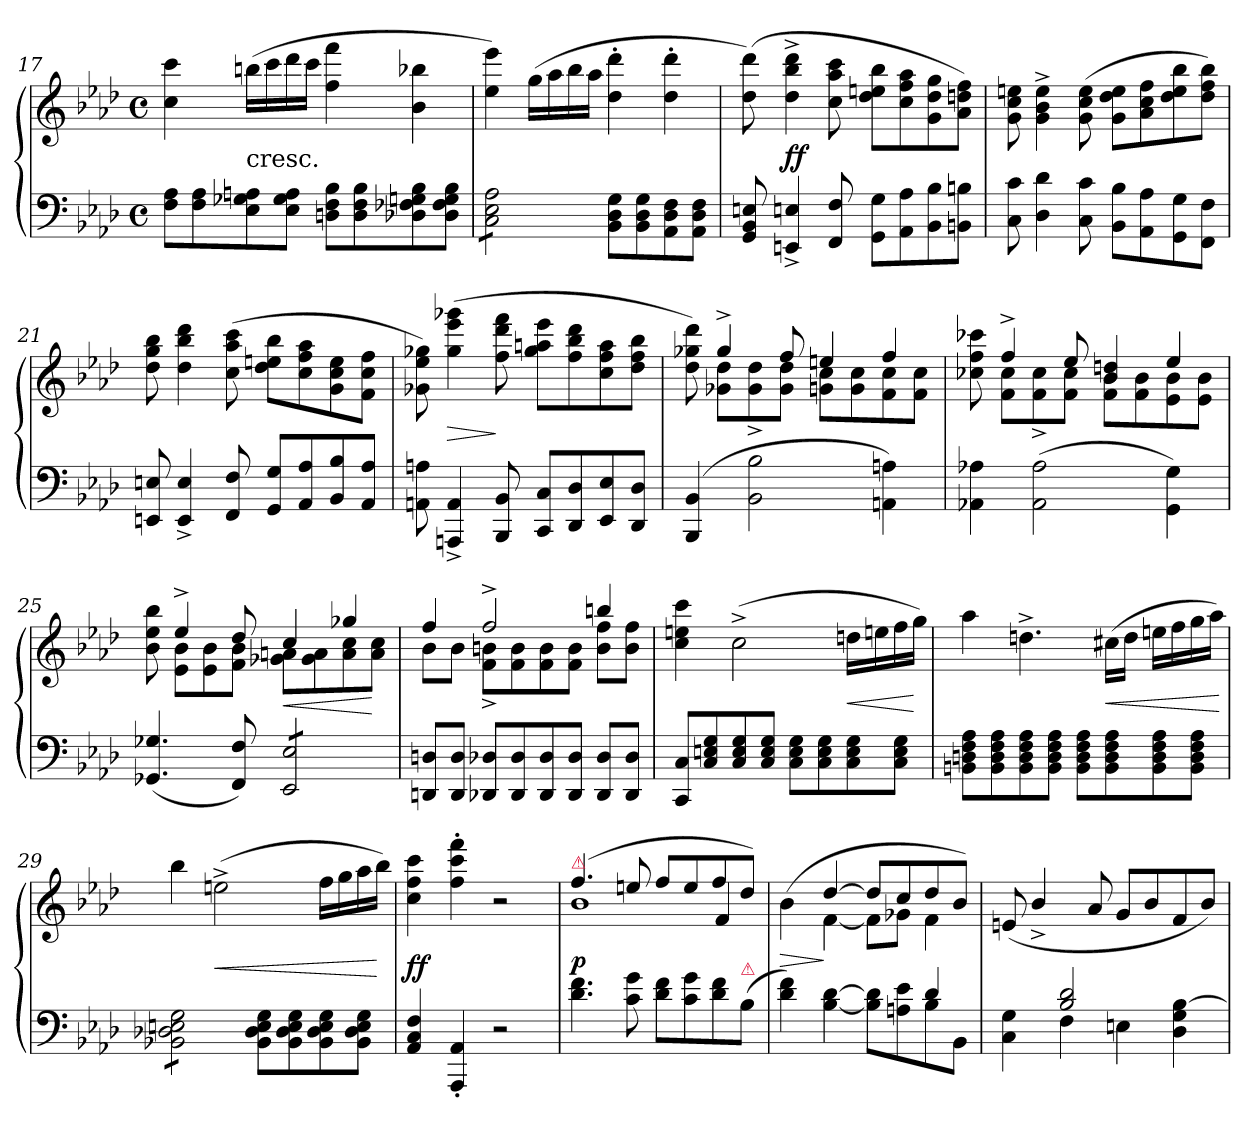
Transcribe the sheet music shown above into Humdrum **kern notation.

**kern	**kern	**dynam
*part1	*part1	*part1
*staff2	*staff1	*staff1/2
*clefF4	*clefG2	*
*k[b-e-a-d-]	*k[b-e-a-d-]	*
*f:	*f:	*
*M4/4	*M4/4	*
*met(c)	*met(c)	*
=17	=17	=17
8F!\ 8A-!\L	4cc! 4ccc!	.
8F!\ 8A-!\	.	.
!	!LO:TX:c:t=cresc.	!
8E-!\ 8G-X!\ 8An!\	(>16bbn!\LL	.
.	16ccc!\	.
8E-!\ 8G-!\ 8A!\J	16ddd-!\	.
.	16ccc!\JJ	.
8Dn!\ 8F!\ 8B-!\L	4ff! 4fff!	.
8D!\ 8F!\ 8B-!\	.	.
8D-X!\ 8F-X!\ 8Gn!\ 8B-!\	4b-! 4bb-X!	.
8D-!\ 8F-!\ 8G!\ 8B-!\J	.	.
=18	=18	=18
*tremolo	*	*
8C! 8E-! 8A-!L	4ee-! 4eee-!)	.
8C! 8E-! 8A-!	.	.
8C! 8E-! 8A-!	(>16gg!\LL	.
.	16aa-!\	.
8C! 8E-! 8A-!J	16bb-!\	.
*Xtremolo	*	*
.	16aa-!\JJ	.
8BB-!\ 8D-!\ 8G!\L	4dd-!'> 4ddd-!'>	.
8BB-!\ 8D-!\ 8G!\	.	.
8AA-!\ 8D-!\ 8F!\	4dd-!'> 4ddd-!'>	.
8AA-!\ 8D-!\ 8F!\J	.	.
=19	=19	=19
8GG! 8BB-! 8En!	(>8dd-! 8ddd-!)	.
4EEn!^> 4En!^>	4dd-!^> 4bb-!^> 4ddd-!^>	ff
8FF! 8F!	8cc! 8aa-! 8ccc!	.
8GG!\ 8G!\L	8dd-!\ 8een!\ 8bb-!\L	.
8AA-!\ 8A-!\	8cc!\ 8ff!\ 8aa-!\	.
8BB-!\ 8B-!\	8g!\ 8dd-!\ 8gg!\	.
8BBn!\ 8Bn!\J	8a-!\ 8ddn!\ 8ff!\J)	.
=20	=20	=20
8C! 8c!	8g! 8cc! 8een!	.
4D-! 4d-!	4g!^< 4b-!^< 4ee!^<	.
8C! 8c!	(>8g! 8cc! 8ee!	.
8BB-!\ 8B-!\L	8g!\ 8dd-!\ 8ee!\L	.
8AA-!\ 8A-!\	8a-!\ 8cc!\ 8ff!\	.
8GG!\ 8G!\	8dd-!\ 8ee!\ 8bb-!\	.
8FF!\ 8F!\J	8dd-!\ 8ff!\ 8bb-!\J)	.
=21	=21	=21
8EEn! 8En!	8dd-! 8gg! 8bb-!	.
4EE!^> 4E!^>	4dd-! 4bb-! 4ddd-!	.
8FF! 8F!	(>8cc! 8aa-! 8ccc!	.
8GG!/ 8G!/L	8dd-!\ 8een!\ 8bb-!\L	.
8AA-!/ 8A-!/	8cc!\ 8ff!\ 8aa-!\	.
8BB-!/ 8B-!/	8g!\ 8cc!\ 8ee!\	.
8AA-!/ 8A-!/J	8f!\ 8cc!\ 8ff!\J	.
=22	=22	=22
8AAn!\ 8An!\	8g-X! 8ee-! 8gg-X!)	.
4AAAn!^> 4AA!^>	(>4gg-! 4eee-! 4ggg-X!	>
8BBB-! 8BB-!	8ff! 8ddd-! 8fff!	]
8CC! 8C!L	8gg-!\ 8aan!\ 8eee-!\L	.
8DD-! 8D-!	8ff!\ 8bb-!\ 8ddd-!\	.
8EE-! 8E-!	8cc!\ 8ff!\ 8aa!\	.
8DD-! 8D-!J	8dd-!\ 8ff!\ 8bb-!\J	.
=23	=23	=23
*	*^	*
(>4BBB-! 4BB-!	8ryy	8dd-! 8gg-X! 8ddd-!)	.
.	4gg-^>!	8g-X!\ 8dd-!\L	.
2BB-! 2B-!	.	8g-!^<\ 8dd-!^<\	.
.	8ff!	8g-!\ 8dd-!\J	.
.	4een!	8gn!\ 8cc!\L	.
.	.	8g!\ 8cc!\	.
4AAn! 4An!)	4ff!	8f!\ 8cc!\	.
.	.	8f!\ 8cc!\J	.
=24	=24	=24	=24
4AA-X! 4A-X!	8ryy	8cc-X! 8ff! 8ccc-X!	.
.	4ff^>!	8f!\ 8cc-!\L	.
(>2AA-! 2A-!	.	8f!^<\ 8cc-!^<\	.
.	8ee-!	8f!\ 8cc-!\J	.
.	4b-!/ 4ddn!/	8f!\ 8b-!\L	.
.	.	8f!\ 8b-!\	.
4GG!\ 4G!\)	4ee-!	8e-!\ 8b-!\	.
.	.	8e-!\ 8b-!\J	.
=25	=25	=25	=25
(>4.GG-X! 4.G-X!	8ryy	8b-! 8ee-! 8bb-!	.
.	4ee-^>!	8e-!\ 8b-!\L	.
.	.	8e-!\ 8b-!\	.
8FF! 8F!)	8dd-!	8f!\ 8b-!\J	.
*tremolo	*	*	*
8EE-! 8E-!L	4cc!	8g-X!\ 8an!\L	<
8EE-! 8E-!	.	8g-!\ 8a!\	.
8EE-! 8E-!	4gg-X!	8a!\ 8cc!\	.
8EE-! 8E-!J	.	8a!\ 8cc!\J	[
*Xtremolo	*	*	*
=26	=26	=26	=26
8DDn! 8Dn!L	4ff!	8b-!\L	.
8DD! 8D!J	.	8b-!\J	.
8DD-X! 8D-X!L	2ff^>!	8f!^<\ 8bn!^<\L	.
8DD-! 8D-!	.	8f!\ 8b!\	.
8DD-! 8D-!	.	8f!\ 8b!\	.
8DD-! 8D-!J	.	8f!\ 8b!\J	.
8DD-! 8D-!L	4bbn!	8b!\ 8ff!\L	.
8DD-! 8D-!J	.	8b!\ 8ff!\J	.
*	*v	*v	*
=27	=27	=27
8CC! 8C!L	4cc! 4een! 4ccc!	.
8C! 8En! 8G!	.	.
8C! 8E! 8G!	(>2cc^>!	.
8C! 8E! 8G!J	.	.
8C!\ 8E!\ 8G!\L	.	.
8C!\ 8E!\ 8G!\	.	.
8C!\ 8E!\ 8G!\	16ddn!\LL	<
.	16een!\	.
8C!\ 8E!\ 8G!\J	16ff!\	.
.	16gg!\JJ)	[
=28	=28	=28
8BBn!\ 8Dn!\ 8F!\ 8A-!\L	4aa-!	.
8BB!\ 8D!\ 8F!\ 8A-!\	.	.
8BB!\ 8D!\ 8F!\ 8A-!\	4.ddn^>!	.
8BB!\ 8D!\ 8F!\ 8A-!\J	.	.
8BB!\ 8D!\ 8F!\ 8A-!\L	.	.
8BB!\ 8D!\ 8F!\ 8A-!\	(>16cc#X!\LL	<
.	16dd!\JJ	.
8BB!\ 8D!\ 8F!\ 8A-!\	16een!\LL	.
.	16ff!\	.
8BB!\ 8D!\ 8F!\ 8A-!\J	16gg!\	.
.	16aa-!\JJ)	.
.	.	[
=29	=29	=29
*tremolo	*	*
8BB-X!\ 8D-X!\ 8En!\ 8G!\L	4bb-!	.
8BB-X!\ 8D-X!\ 8En!\ 8G!\	.	.
8BB-X!\ 8D-X!\ 8En!\ 8G!\	(>2een^>!	<
8BB-X!\ 8D-X!\ 8En!\ 8G!\J	.	.
*Xtremolo	*	*
8BB-!\ 8D-!\ 8E!\ 8G!\L	.	.
8BB-!\ 8D-!\ 8E!\ 8G!\	.	.
8BB-!\ 8D-!\ 8E!\ 8G!\	16ff!\LL	.
.	16gg!\	.
8BB-!\ 8D-!\ 8E!\ 8G!\J	16aa-!\	.
.	16bb-!\JJ)	[
=30	=30	=30
4AA-!/ 4C!/ 4F!/	4cc! 4ff! 4ccc!	ff
4AAA-!'< 4AA-!'<	4ff!'> 4ccc!'> 4fff!'>	.
2r	2r	.
=31	=31	=31
*	*^	*
*	*	*^	*
!	!LO:TX:a:color=crimson:t=⚠	!	!	!
4.d-!\ 4.f!\	(>4.ff!	1b-!	2ryy	p
8c!\ 8g!\	8een!	.	.	.
8d-!\ 8f!\L	8ff!L	.	4ryy	.
8c!\ 8g!\	8ee!	.	.	.
8d-!\ 8f!\	8ff!	.	4f!/	.
!LO:TX:a:color=crimson:t=⚠	!	!	!	!
(>8B-!\J	8dd-!J)	.	.	.
*	*	*v	*v	*
=32	=32	=32	=32
*^	*	*	*
2ryy	4d-!\ 4f!\)	(>4b-!	4ryy	>
.	[4B-! [4d-!	[4dd-!	[4f!	]
4ryy	8B-!]\ 8d-!]\L	8dd-!L]	8f!\L]	.
.	8An!\ 8e-!\	8cc!	8g-X!\J	.
4d-!	8B-!\	8dd-!	4f!	.
.	8BB-!\J	8b-!J)	.	.
*	*	*v	*v	*
=33	=33	=33	=33
4ryy	4C! 4G!	(>8en!	.
.	.	4b-^>!/	.
2B-! 2d-!	4F!	.	.
.	.	8a-!	.
.	4En!	8g!L	.
.	.	8b-!	.
4ryy	4D-! 4G! [4B-!	8f!	.
.	.	8b-!J)	.
*v	*v	*	*
=	=	=
*-	*-	*-
